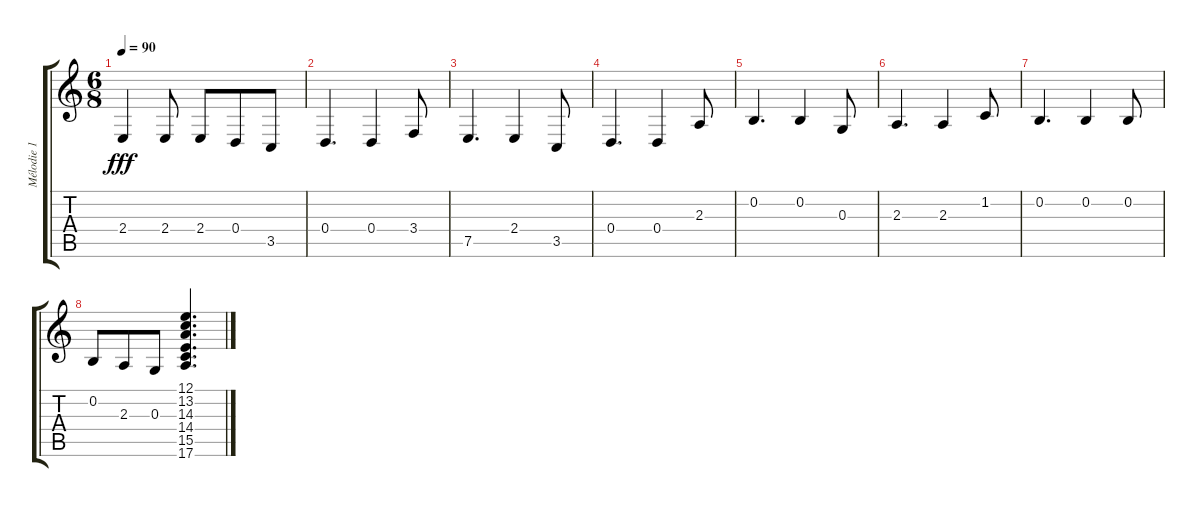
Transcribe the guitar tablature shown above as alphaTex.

\track ("Mélodie 1" "Mélodie 1") {solo instrument brightacousticpiano}
\staff {score tabs}
\tuning (E4 B3 G3 D3 A2 E2) {hide}
\ts (6 8)
\tempo 90
\clef g2
\ks c
2.4.4{dy fff} 2.4.8 2.4.8 0.4.8 3.5.8 |
0.4.4{d} 0.4.4 3.4.8 |
7.5.4{d} 2.4.4 3.5.8 |
0.4.4{d} 0.4.4 2.3.8 |
0.2.4{d} 0.2.4 0.3.8 |
2.3.4{d} 2.3.4 1.2.8 |
0.2.4{d} 0.2.4 0.2.8 |
0.2.8 2.3.8 0.3.8 (12.1 13.2 14.3 14.4 15.5 17.6).4{d}
